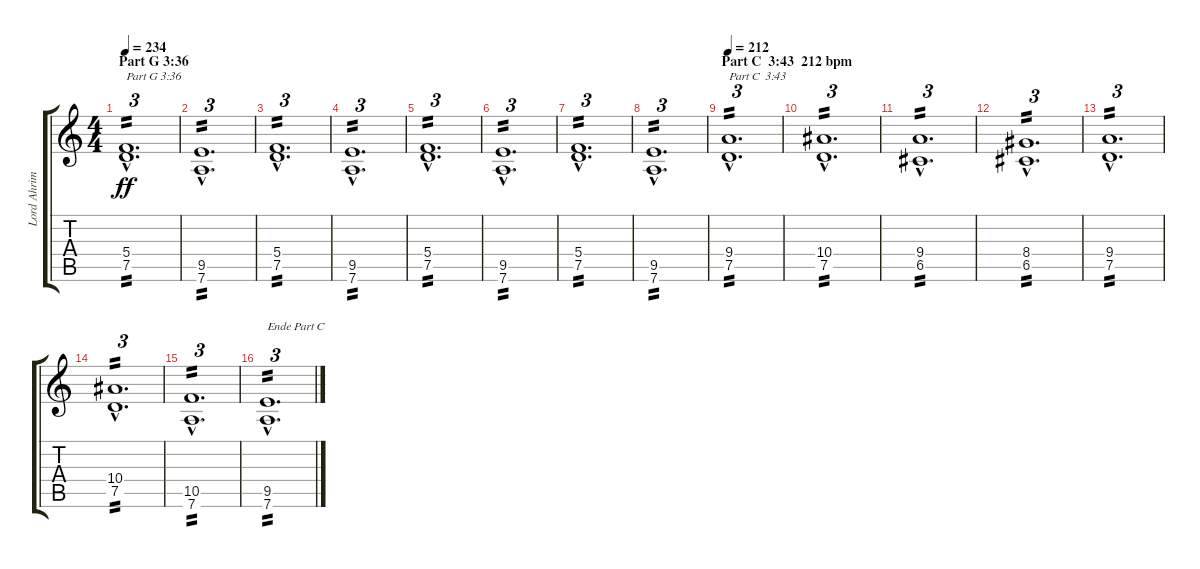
\track ("Lord Ahrimam" "Lord Ahrim") {instrument distortionguitar}
\staff {score tabs}
\tuning (D4 A3 F3 C3 G2 D2) {hide}
\ts (4 4)
\section ("" "Part G 3:36")
\tempo 234
\clef g2
\ks c
(5.4{hac} 7.5{hac}).1{d tu (3 2) txt "Part G 3:36" tp 2 dy ff} |
(9.5{hac} 7.6{hac}).1{d tu (3 2) tp 2} |
(5.4{hac} 7.5{hac}).1{d tu (3 2) tp 2} |
(9.5{hac} 7.6{hac}).1{d tu (3 2) tp 2} |
(5.4{hac} 7.5{hac}).1{d tu (3 2) tp 2} |
(9.5{hac} 7.6{hac}).1{d tu (3 2) tp 2} |
(5.4{hac} 7.5{hac}).1{d tu (3 2) tp 2} |
(9.5{hac} 7.6{hac}).1{d tu (3 2) tp 2} |
\section ("" "Part C  3:43  212 bpm")
\tempo 212
(9.4{hac} 7.5{hac}).1{d tu (3 2) txt "Part C  3:43" tp 2} |
(10.4{hac} 7.5{hac}).1{d tu (3 2) tp 2} |
(9.4{hac} 6.5{hac}).1{d tu (3 2) tp 2} |
(8.4{hac} 6.5{hac}).1{d tu (3 2) tp 2} |
(9.4{hac} 7.5{hac}).1{d tu (3 2) tp 2} |
(10.4{hac} 7.5{hac}).1{d tu (3 2) tp 2} |
(10.5{hac} 7.6{hac}).1{d tu (3 2) tp 2} |
(9.5{hac} 7.6{hac}).1{d tu (3 2) txt "Ende Part C" tp 2}
